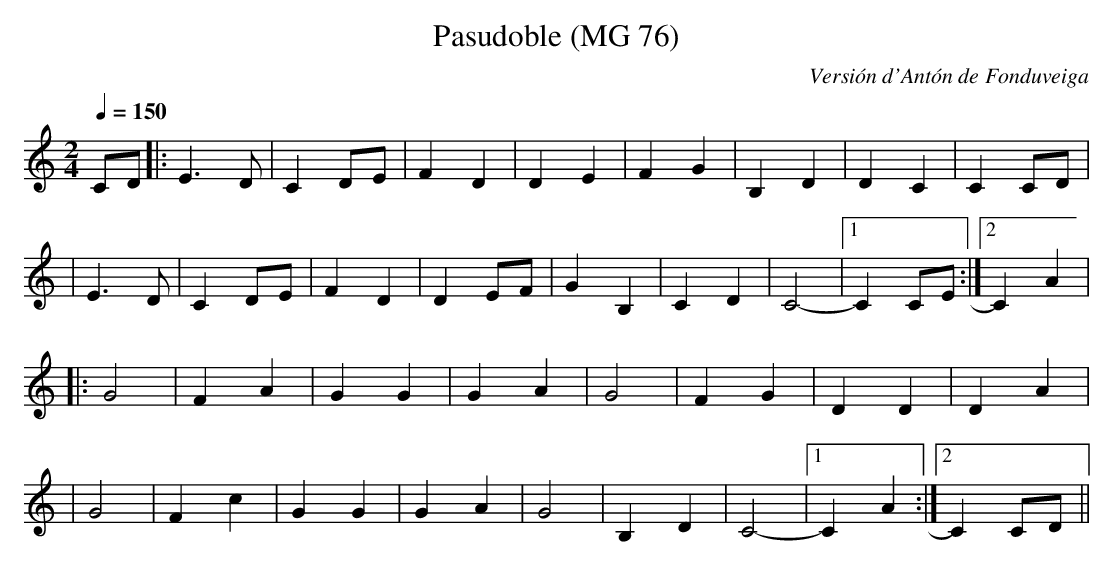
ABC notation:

X:1
T:Pasudoble (MG 76)
C:Versión d'Antón de Fonduveiga
E:Comp.
M:2/4
L:1/8
Q:1/4=150
K:C
CD|: E3 D|C2 DE|F2 D2|D2 E2|F2 G2|B,2 D2|D2 C2|C2 CD|
|E3 D|C2 DE|F2 D2|D2 EF|G2 B,2|C2 D2|C4-|[1 C2 CE :|[2 C2 A2|
|: G4|F2 A2|G2 G2|G2 A2|G4|F2 G2|D2 D2|D2 A2|
|G4|F2 c2|G2 G2|G2 A2|G4|B,2 D2|C4-|[1 C2 A2 :|[2 C2 CD||
